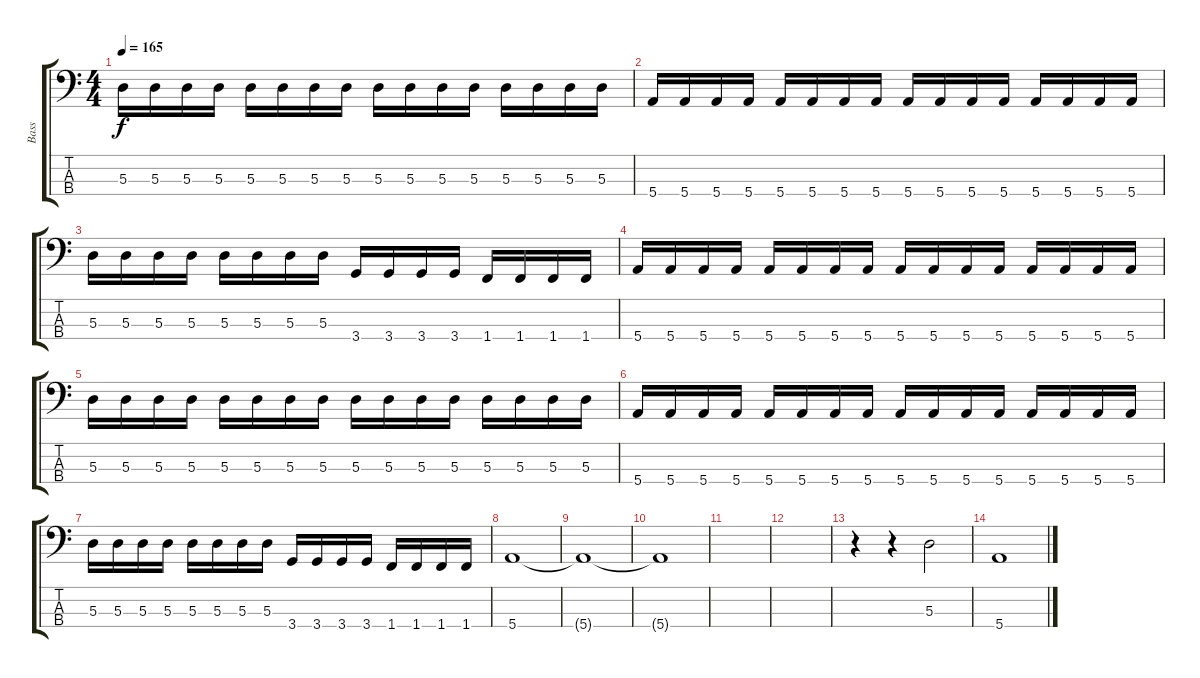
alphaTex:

\track ("Bass" "Bass") {instrument electricbassfinger}
\staff {score tabs}
\tuning (G2 D2 A1 E1) {hide}
\ts (4 4)
\tempo 165
\clef f4
\ks c
5.3.16{dy f} 5.3.16 5.3.16 5.3.16 5.3.16 5.3.16 5.3.16 5.3.16 5.3.16 5.3.16 5.3.16 5.3.16 5.3.16 5.3.16 5.3.16 5.3.16 |
5.4.16 5.4.16 5.4.16 5.4.16 5.4.16 5.4.16 5.4.16 5.4.16 5.4.16 5.4.16 5.4.16 5.4.16 5.4.16 5.4.16 5.4.16 5.4.16 |
5.3.16 5.3.16 5.3.16 5.3.16 5.3.16 5.3.16 5.3.16 5.3.16 3.4.16 3.4.16 3.4.16 3.4.16 1.4.16 1.4.16 1.4.16 1.4.16 |
5.4.16 5.4.16 5.4.16 5.4.16 5.4.16 5.4.16 5.4.16 5.4.16 5.4.16 5.4.16 5.4.16 5.4.16 5.4.16 5.4.16 5.4.16 5.4.16 |
5.3.16 5.3.16 5.3.16 5.3.16 5.3.16 5.3.16 5.3.16 5.3.16 5.3.16 5.3.16 5.3.16 5.3.16 5.3.16 5.3.16 5.3.16 5.3.16 |
5.4.16 5.4.16 5.4.16 5.4.16 5.4.16 5.4.16 5.4.16 5.4.16 5.4.16 5.4.16 5.4.16 5.4.16 5.4.16 5.4.16 5.4.16 5.4.16 |
5.3.16 5.3.16 5.3.16 5.3.16 5.3.16 5.3.16 5.3.16 5.3.16 3.4.16 3.4.16 3.4.16 3.4.16 1.4.16 1.4.16 1.4.16 1.4.16 |
5.4.1{volume 0} |
5.4{t}.1 |
5.4{t}.1 |
|
|
r.4{volume 9} r.4 5.3.2 |
5.4.1
